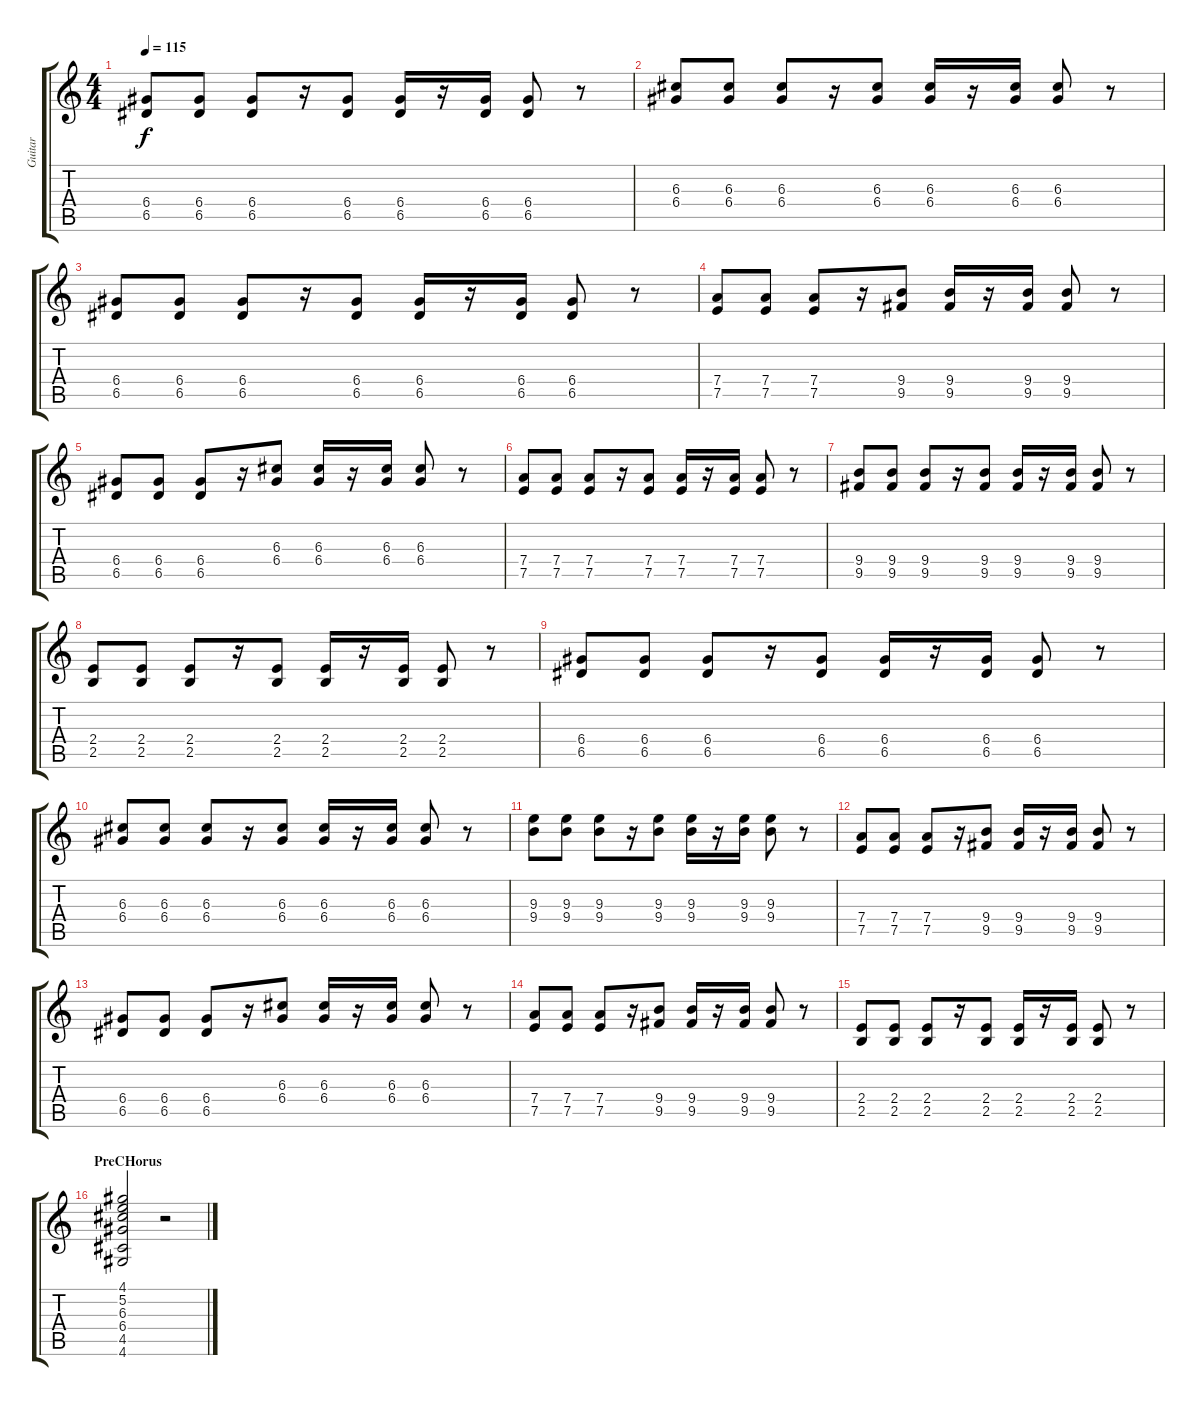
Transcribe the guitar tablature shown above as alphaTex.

\track ("Guitar" "Guitar") {instrument overdrivenguitar}
\staff {score tabs}
\tuning (E4 B3 G3 D3 A2 E2) {hide}
\ts (4 4)
\tempo 115
\clef g2
\ks c
(6.4 6.5).8{dy f} (6.4 6.5).8 (6.4 6.5).8 r.16 (6.4 6.5).8 (6.4 6.5).16 r.16 (6.4 6.5).16 (6.4 6.5).8 r.8 |
(6.3 6.4).8 (6.3 6.4).8 (6.3 6.4).8 r.16 (6.3 6.4).8 (6.3 6.4).16 r.16 (6.3 6.4).16 (6.3 6.4).8 r.8 |
(6.4 6.5).8 (6.4 6.5).8 (6.4 6.5).8 r.16 (6.4 6.5).8 (6.4 6.5).16 r.16 (6.4 6.5).16 (6.4 6.5).8 r.8 |
(7.4 7.5).8 (7.4 7.5).8 (7.4 7.5).8 r.16 (9.4 9.5).8 (9.4 9.5).16 r.16 (9.4 9.5).16 (9.4 9.5).8 r.8 |
(6.4 6.5).8 (6.4 6.5).8 (6.4 6.5).8 r.16 (6.3 6.4).8 (6.3 6.4).16 r.16 (6.3 6.4).16 (6.3 6.4).8 r.8 |
(7.4 7.5).8 (7.4 7.5).8 (7.4 7.5).8 r.16 (7.4 7.5).8 (7.4 7.5).16 r.16 (7.4 7.5).16 (7.4 7.5).8 r.8 |
(9.4 9.5).8 (9.4 9.5).8 (9.4 9.5).8 r.16 (9.4 9.5).8 (9.4 9.5).16 r.16 (9.4 9.5).16 (9.4 9.5).8 r.8 |
(2.4 2.5).8 (2.4 2.5).8 (2.4 2.5).8 r.16 (2.4 2.5).8 (2.4 2.5).16 r.16 (2.4 2.5).16 (2.4 2.5).8 r.8 |
(6.4 6.5).8 (6.4 6.5).8 (6.4 6.5).8 r.16 (6.4 6.5).8 (6.4 6.5).16 r.16 (6.4 6.5).16 (6.4 6.5).8 r.8 |
(6.3 6.4).8 (6.3 6.4).8 (6.3 6.4).8 r.16 (6.3 6.4).8 (6.3 6.4).16 r.16 (6.3 6.4).16 (6.3 6.4).8 r.8 |
(9.3 9.4).8 (9.3 9.4).8 (9.3 9.4).8 r.16 (9.3 9.4).8 (9.3 9.4).16 r.16 (9.3 9.4).16 (9.3 9.4).8 r.8 |
(7.4 7.5).8 (7.4 7.5).8 (7.4 7.5).8 r.16 (9.4 9.5).8 (9.4 9.5).16 r.16 (9.4 9.5).16 (9.4 9.5).8 r.8 |
(6.4 6.5).8 (6.4 6.5).8 (6.4 6.5).8 r.16 (6.3 6.4).8 (6.3 6.4).16 r.16 (6.3 6.4).16 (6.3 6.4).8 r.8 |
(7.4 7.5).8 (7.4 7.5).8 (7.4 7.5).8 r.16 (9.4 9.5).8 (9.4 9.5).16 r.16 (9.4 9.5).16 (9.4 9.5).8 r.8 |
(2.4 2.5).8 (2.4 2.5).8 (2.4 2.5).8 r.16 (2.4 2.5).8 (2.4 2.5).16 r.16 (2.4 2.5).16 (2.4 2.5).8 r.8 |
\section ("" "PreCHorus")
(4.1 5.2 6.3 6.4 4.5 4.6).2 r.2
